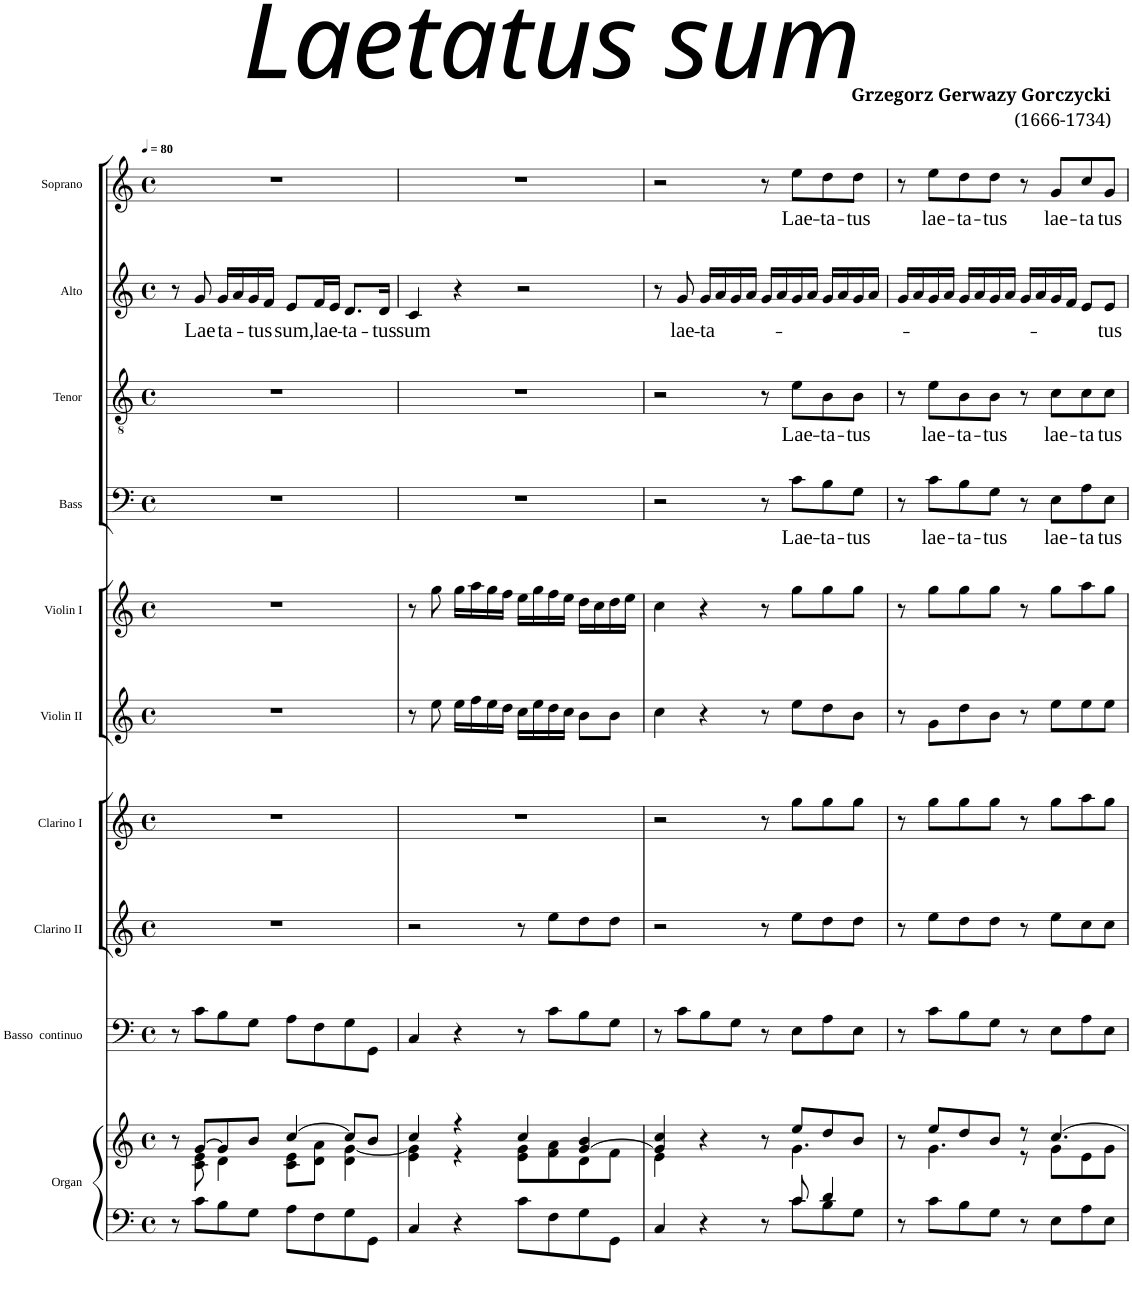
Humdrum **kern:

**kern	**kern	**kern	**kern	**kern	**kern	**kern	**kern	**text	**kern	**text	**kern	**text	**kern	**text
*part10	*part10	*part9	*part8	*part7	*part6	*part5	*part4	*part4	*part3	*part3	*part2	*part2	*part1	*part1
*staff11	*staff10	*staff9	*staff8	*staff7	*staff6	*staff5	*staff4	*staff4	*staff3	*staff3	*staff2	*staff2	*staff1	*staff1
*I"Organ	*	*I"Basso  continuo	*I"Clarino II	*I"Clarino I	*I"Violin II	*I"Violin I	*I"Bass	*	*I"Tenor	*	*I"Alto	*	*I"Soprano	*
*I'Org.	*	*I'B.c.	*I'C-II	*I'C-I	*I'V-II	*I'V-I	*I'B.	*	*I'T.	*	*I'A.	*	*I'S.	*
*clefF4	*clefG2	*clefF4	*clefG2	*clefG2	*clefG2	*clefG2	*clefF4	*	*clefGv2	*	*clefG2	*	*clefG2	*
*	*	*	*Trd1c2	*Trd1c2	*	*	*	*	*	*	*	*	*	*
*k[]	*k[]	*k[]	*k[]	*k[]	*k[]	*k[]	*k[]	*	*k[]	*	*k[]	*	*k[]	*
*M4/4	*M4/4	*M4/4	*M4/4	*M4/4	*M4/4	*M4/4	*M4/4	*	*M4/4	*	*M4/4	*	*M4/4	*
*met(c)	*met(c)	*met(c)	*met(c)	*met(c)	*met(c)	*met(c)	*met(c)	*	*met(c)	*	*met(c)	*	*met(c)	*
*MM80	*MM80	*MM80	*MM80	*MM80	*MM80	*MM80	*MM80	*	*MM80	*	*MM80	*	*MM80	*
=1	=1	=1	=1	=1	=1	=1	=1	=1	=1	=1	=1	=1	=1	=1
*	*^	*	*	*	*	*	*	*	*	*	*	*	*	*
8r	8r	8ryy	8r	1r	1r	1r	1r	1r	.	1r	.	8r	.	1r	.
!	!	!	!	!	!	!	!	!	!	!	!	!	!LO:LY:b	!	!
8c\L	[>8g/L	8c\ 8e\	8c\L	.	.	.	.	.	.	.	.	8g/	Lae-	.	.
!	!	!	!	!	!	!	!	!	!	!	!	!	!LO:LY:b	!	!
8B\	8g/]	4d\	8B\	.	.	.	.	.	.	.	.	16g/LL	-ta-	.	.
.	.	.	.	.	.	.	.	.	.	.	.	16a/	.	.	.
!	!	!	!	!	!	!	!	!	!	!	!	!	!LO:LY:b	!	!
8G\J	8b/J	.	8G\J	.	.	.	.	.	.	.	.	16g/	-tus	.	.
.	.	.	.	.	.	.	.	.	.	.	.	16f/JJ	.	.	.
!	!	!	!	!	!	!	!	!	!	!	!	!	!LO:LY:b	!	!
8A\L	[>4cc/	8c\ 8e\L	8A\L	.	.	.	.	.	.	.	.	8e/L	sum,	.	.
!	!	!	!	!	!	!	!	!	!	!	!	!	!LO:LY:b	!	!
8F\	.	8d\ 8a\J	8F\	.	.	.	.	.	.	.	.	16f/L	lae-	.	.
.	.	.	.	.	.	.	.	.	.	.	.	16e/JJ	.	.	.
!	!	!	!	!	!	!	!	!	!	!	!	!	!LO:LY:b	!	!
8G\	8cc/L]	4d\ [<4g\	8G\	.	.	.	.	.	.	.	.	8.d/L	-ta-	.	.
8GG\J	8b/J	.	8GG\J	.	.	.	.	.	.	.	.	.	.	.	.
!	!	!	!	!	!	!	!	!	!	!	!	!	!LO:LY:b	!	!
.	.	.	.	.	.	.	.	.	.	.	.	16d/Jk	-tus	.	.
=2	=2	=2	=2	=2	=2	=2	=2	=2	=2	=2	=2	=2	=2	=2	=2
!	!	!	!	!	!	!	!	!	!	!	!	!	!LO:LY:b	!	!
4C/	4cc/	4e\ 4g\]	4C/	2r	1r	8r	8r	1r	.	1r	.	4c/	sum	1r	.
.	.	.	.	.	.	8ee\	8gg\	.	.	.	.	.	.	.	.
4r	4r	4r	4r	.	.	16ee\LL	16gg\LL	.	.	.	.	4r	.	.	.
.	.	.	.	.	.	16ff\	16aa\	.	.	.	.	.	.	.	.
.	.	.	.	.	.	16ee\	16gg\	.	.	.	.	.	.	.	.
.	.	.	.	.	.	16dd\JJ	16ff\JJ	.	.	.	.	.	.	.	.
8c\L	4cc/	8e\ 8g\L	8r	8r	.	16cc\LL	16ee\LL	.	.	.	.	2r	.	.	.
.	.	.	.	.	.	16ee\	16gg\	.	.	.	.	.	.	.	.
8F\	.	8f\ 8a\	8c\L	8ee\L	.	16dd\	16ff\	.	.	.	.	.	.	.	.
.	.	.	.	.	.	16cc\JJ	16ee\JJ	.	.	.	.	.	.	.	.
8G\	[>4g/ 4b/	8d\	8B\	8dd\	.	8b\L	16dd\LL	.	.	.	.	.	.	.	.
.	.	.	.	.	.	.	16cc\	.	.	.	.	.	.	.	.
8GG\J	.	8f\J	8G\J	8dd\J	.	8b\J	16dd\	.	.	.	.	.	.	.	.
.	.	.	.	.	.	.	16ee\JJ	.	.	.	.	.	.	.	.
=3	=3	=3	=3	=3	=3	=3	=3	=3	=3	=3	=3	=3	=3	=3	=3
*^	*	*	*	*	*	*	*	*	*	*	*	*	*	*	*
4C/	8ryy	4g/] 4cc/	4e\	8r	2r	2r	4cc\	4cc\	2r	.	2r	.	8r	.	2r	.
!	!	!	!	!	!	!	!	!	!	!	!	!	!	!LO:LY:b	!	!
*v	*v	*	*	*	*	*	*	*	*	*	*	*	*	*	*	*
.	.	.	8c\L	.	.	.	.	.	.	.	.	8g/	lae-	.	.
!	!	!	!	!	!	!	!	!	!	!	!	!	!LO:LY:b	!	!
4r	4r	4.ryy	8B\	.	.	4r	4r	.	.	.	.	16g/LL	-ta-	.	.
.	.	.	.	.	.	.	.	.	.	.	.	16a/	.	.	.
.	.	.	8G\J	.	.	.	.	.	.	.	.	16g/	.	.	.
.	.	.	.	.	.	.	.	.	.	.	.	16a/JJ	.	.	.
8r	8r	.	8r	8r	8r	8r	8r	8r	.	8r	.	16g/LL	.	8r	.
.	.	.	.	.	.	.	.	.	.	.	.	16a/	.	.	.
*^	*	*	*	*	*	*	*	*	*	*	*	*	*	*	*
!	!	!	!	!	!	!	!	!	!	!LO:LY:b	!	!LO:LY:b	!	!	!	!LO:LY:b
8c/	8c\L	4.g\	8ee/L	8E\L	8ee\L	8gg\L	8ee\L	8gg\L	8c\L	Lae-	8e\L	Lae-	16g/	.	8ee\L	Lae-
.	.	.	.	.	.	.	.	.	.	.	.	.	16a/JJ	.	.	.
!	!	!	!	!	!	!	!	!	!	!LO:LY:b	!	!LO:LY:b	!	!	!	!LO:LY:b
4d/	8B\	.	8dd/	8A\	8dd\	8gg\	8dd\	8gg\	8B\	-ta-	8B\	-ta-	16g/LL	.	8dd\	-ta-
.	.	.	.	.	.	.	.	.	.	.	.	.	16a/	.	.	.
!	!	!	!	!	!	!	!	!	!	!LO:LY:b	!	!LO:LY:b	!	!	!	!LO:LY:b
.	8G\J	.	8b/J	8E\J	8dd\J	8gg\J	8b\J	8gg\J	8G\J	-tus	8B\J	-tus	16g/	.	8dd\J	-tus
.	.	.	.	.	.	.	.	.	.	.	.	.	16a/JJ	.	.	.
*v	*v	*	*	*	*	*	*	*	*	*	*	*	*	*	*	*
=4	=4	=4	=4	=4	=4	=4	=4	=4	=4	=4	=4	=4	=4	=4	=4
8r	8r	8ryy	8r	8r	8r	8r	8r	8r	.	8r	.	16g/LL	.	8r	.
.	.	.	.	.	.	.	.	.	.	.	.	16a/	.	.	.
!	!	!	!	!	!	!	!	!	!LO:LY:b	!	!LO:LY:b	!	!	!	!LO:LY:b
8c\L	4.g\	8ee/L	8c\L	8ee\L	8gg\L	8g\L	8gg\L	8c\L	lae-	8e\L	lae-	16g/	.	8ee\L	lae-
.	.	.	.	.	.	.	.	.	.	.	.	16a/JJ	.	.	.
!	!	!	!	!	!	!	!	!	!LO:LY:b	!	!LO:LY:b	!	!	!	!LO:LY:b
8B\	.	8dd/	8B\	8dd\	8gg\	8dd\	8gg\	8B\	-ta-	8B\	-ta-	16g/LL	.	8dd\	-ta-
.	.	.	.	.	.	.	.	.	.	.	.	16a/	.	.	.
!	!	!	!	!	!	!	!	!	!LO:LY:b	!	!LO:LY:b	!	!	!	!LO:LY:b
8G\J	.	8b/J	8G\J	8dd\J	8gg\J	8b\J	8gg\J	8G\J	-tus	8B\J	-tus	16g/	.	8dd\J	-tus
.	.	.	.	.	.	.	.	.	.	.	.	16a/JJ	.	.	.
8r	8r	8r	8r	8r	8r	8r	8r	8r	.	8r	.	16g/LL	.	8r	.
.	.	.	.	.	.	.	.	.	.	.	.	16a/	.	.	.
!	!	!	!	!	!	!	!	!	!LO:LY:b	!	!LO:LY:b	!	!	!	!LO:LY:b
8E\L	[>4.cc/	8g\L	8E\L	8ee\L	8gg\L	8ee\L	8gg\L	8E\L	lae-	8c\L	lae-	16g/	.	8g/L	lae-
.	.	.	.	.	.	.	.	.	.	.	.	16f/JJ	.	.	.
!	!	!	!	!	!	!	!	!	!LO:LY:b	!	!LO:LY:b	!	!	!	!LO:LY:b
8A\	.	8e\	8A\	8cc\	8aa\	8ee\	8aa\	8A\	-ta-	8c\	-ta-	8e/L	.	8cc/	-ta-
!	!	!	!	!	!	!	!	!	!LO:LY:b	!	!LO:LY:b	!	!LO:LY:b	!	!LO:LY:b
8E\J	.	8g\J	8E\J	8cc\J	8gg\J	8ee\J	8gg\J	8E\J	-tus	8c\J	-tus	8e/J	-tus	8g/J	-tus
*	*v	*v	*	*	*	*	*	*	*	*	*	*	*	*	*
=	=	=	=	=	=	=	=	=	=	=	=	=	=	=
*-	*-	*-	*-	*-	*-	*-	*-	*-	*-	*-	*-	*-	*-	*-
